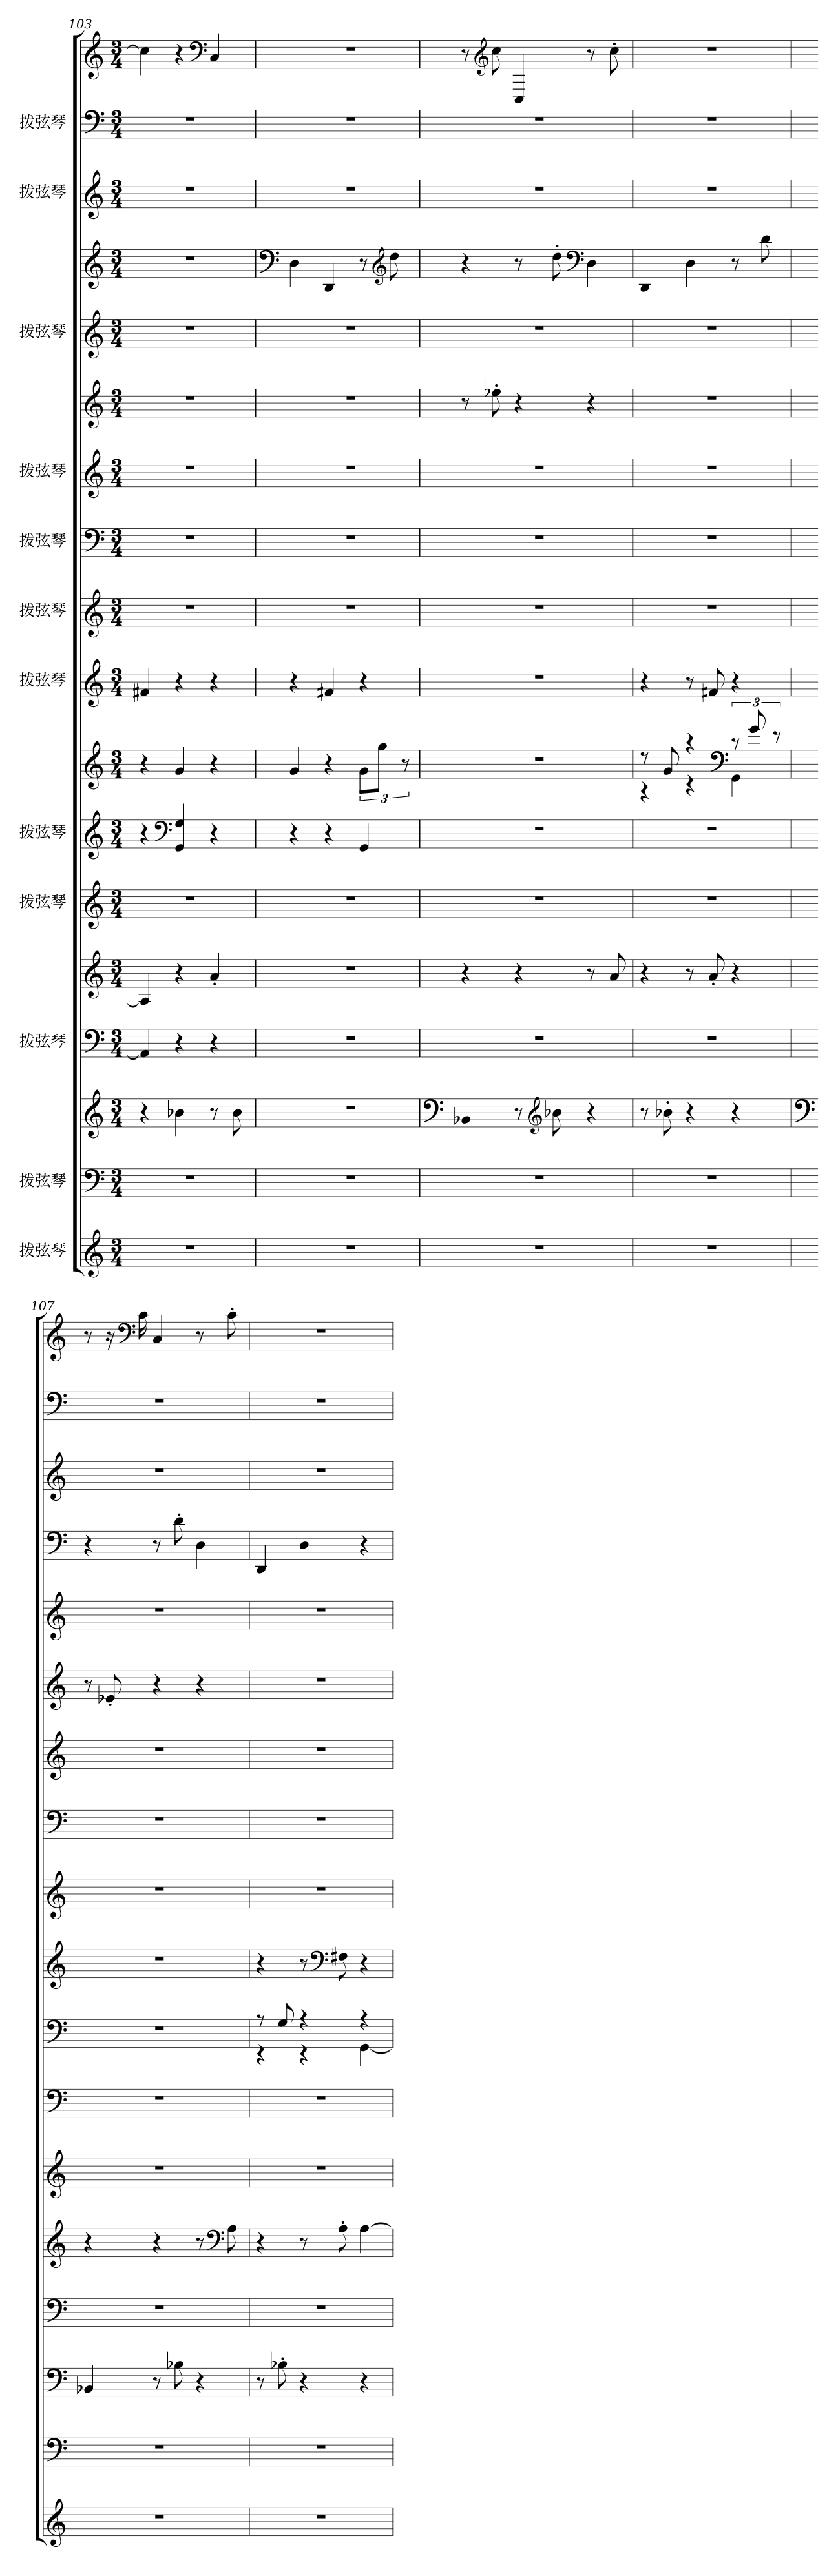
**kern	**kern	**kern	**kern	**kern	**kern	**kern	**kern	**kern	**kern	**kern	**kern	**kern	**kern	**kern	**kern	**kern	**kern
*part12	*part11	*part11	*part10	*part10	*part9	*part8	*part8	*part7	*part6	*part5	*part4	*part4	*part3	*part3	*part2	*part1	*part1
*staff18	*staff17	*staff16	*staff15	*staff14	*staff13	*staff12	*staff11	*staff10	*staff9	*staff8	*staff7	*staff6	*staff5	*staff4	*staff3	*staff2	*staff1
*I"拨弦琴	*I"拨弦琴	*	*I"拨弦琴	*	*I"拨弦琴	*I"拨弦琴	*	*I"拨弦琴	*I"拨弦琴	*I"拨弦琴	*I"拨弦琴	*	*I"拨弦琴	*	*I"拨弦琴	*I"拨弦琴	*
!!LO:PB:g=z
*clefG2	*clefF4	*clefG2	*clefF4	*clefG2	*clefG2	*clefG2	*clefG2	*clefG2	*clefG2	*clefF4	*clefG2	*clefG2	*clefG2	*clefG2	*clefG2	*clefF4	*clefG2
*k[]	*k[]	*k[]	*k[]	*k[]	*k[]	*k[]	*k[]	*k[]	*k[]	*k[]	*k[]	*k[]	*k[]	*k[]	*k[]	*k[]	*k[]
*M3/4	*M3/4	*M3/4	*M3/4	*M3/4	*M3/4	*M3/4	*M3/4	*M3/4	*M3/4	*M3/4	*M3/4	*M3/4	*M3/4	*M3/4	*M3/4	*M3/4	*M3/4
=103	=103	=103	=103	=103	=103	=103	=103	=103	=103	=103	=103	=103	=103	=103	=103	=103	=103
2.r	2.r	4r	4AA/]	4A/]	2.r	4r	4r	4f#X/	2.r	2.r	2.r	2.r	2.r	2.r	2.r	2.r	4cc\]
*	*	*	*	*	*	*clefF4	*	*	*	*	*	*	*	*	*	*	*
.	.	4b-X\	4r	4r	.	4GG/ 4G/	4g/	4r	.	.	.	.	.	.	.	.	4r
*	*	*	*	*	*	*	*	*	*	*	*	*	*	*	*	*	*clefF4
.	.	8r	4r	4a'/	.	4r	4r	4r	.	.	.	.	.	.	.	.	4C/
.	.	8b-\	.	.	.	.	.	.	.	.	.	.	.	.	.	.	.
=104	=104	=104	=104	=104	=104	=104	=104	=104	=104	=104	=104	=104	=104	=104	=104	=104	=104
*	*	*	*	*	*	*	*	*	*	*	*	*	*	*clefF4	*	*	*
2.r	2.r	2.r	2.r	2.r	2.r	4r	4g/	4r	2.r	2.r	2.r	2.r	2.r	4D\	2.r	2.r	2.r
.	.	.	.	.	.	4r	4r	4f#X/	.	.	.	.	.	4DD/	.	.	.
.	.	.	.	.	.	4GG/	12g\L	4r	.	.	.	.	.	8r	.	.	.
.	.	.	.	.	.	.	12gg\J	.	.	.	.	.	.	.	.	.	.
*	*	*	*	*	*	*	*	*	*	*	*	*	*	*clefG2	*	*	*
.	.	.	.	.	.	.	.	.	.	.	.	.	.	8dd\	.	.	.
.	.	.	.	.	.	.	12r	.	.	.	.	.	.	.	.	.	.
=105	=105	=105	=105	=105	=105	=105	=105	=105	=105	=105	=105	=105	=105	=105	=105	=105	=105
*	*	*clefF4	*	*	*	*	*	*	*	*	*	*	*	*	*	*	*
2.r	2.r	4BB-X/	2.r	4r	2.r	2.r	2.r	2.r	2.r	2.r	2.r	8r	2.r	4r	2.r	2.r	8r
*	*	*	*	*	*	*	*	*	*	*	*	*	*	*	*	*	*clefG2
.	.	.	.	.	.	.	.	.	.	.	.	8ee-X'\	.	.	.	.	8cc\
.	.	8r	.	4r	.	.	.	.	.	.	.	4r	.	8r	.	.	4C/
*	*	*clefG2	*	*	*	*	*	*	*	*	*	*	*	*	*	*	*
.	.	8b-X\	.	.	.	.	.	.	.	.	.	.	.	8dd'\	.	.	.
*	*	*	*	*	*	*	*	*	*	*	*	*	*	*clefF4	*	*	*
.	.	4r	.	8r	.	.	.	.	.	.	.	4r	.	4D\	.	.	8r
.	.	.	.	8a/	.	.	.	.	.	.	.	.	.	.	.	.	8cc'\
=106	=106	=106	=106	=106	=106	=106	=106	=106	=106	=106	=106	=106	=106	=106	=106	=106	=106
*	*	*	*	*	*	*	*^	*	*	*	*	*	*	*	*	*	*
2.r	2.r	8r	2.r	4r	2.r	2.r	8r	4r	4r	2.r	2.r	2.r	2.r	2.r	4DD/	2.r	2.r	2.r
.	.	8b-X'\	.	.	.	.	8g/	.	.	.	.	.	.	.	.	.	.	.
.	.	4r	.	8r	.	.	4r	4r	8r	.	.	.	.	.	4D\	.	.	.
.	.	.	.	8a'/	.	.	.	.	8f#X/	.	.	.	.	.	.	.	.	.
*	*	*	*	*	*	*	*clefF4	*	*	*	*	*	*	*	*	*	*	*
.	.	4r	.	4r	.	.	12r	4GG\	4r	.	.	.	.	.	8r	.	.	.
.	.	.	.	.	.	.	12g/	.	.	.	.	.	.	.	.	.	.	.
.	.	.	.	.	.	.	.	.	.	.	.	.	.	.	8d\	.	.	.
.	.	.	.	.	.	.	12r	.	.	.	.	.	.	.	.	.	.	.
*	*	*	*	*	*	*	*v	*v	*	*	*	*	*	*	*	*	*	*
!!LO:PB:g=z
=107	=107	=107	=107	=107	=107	=107	=107	=107	=107	=107	=107	=107	=107	=107	=107	=107	=107
*	*	*clefF4	*	*	*	*	*	*	*	*	*	*	*	*	*	*	*
2.r	2.r	4BB-X/	2.r	4r	2.r	2.r	2.r	2.r	2.r	2.r	2.r	8r	2.r	4r	2.r	2.r	8r
.	.	.	.	.	.	.	.	.	.	.	.	8e-X'/	.	.	.	.	16r
*	*	*	*	*	*	*	*	*	*	*	*	*	*	*	*	*	*clefF4
.	.	.	.	.	.	.	.	.	.	.	.	.	.	.	.	.	16c\
.	.	8r	.	4r	.	.	.	.	.	.	.	4r	.	8r	.	.	4C/
.	.	8B-X\	.	.	.	.	.	.	.	.	.	.	.	8d'\	.	.	.
.	.	4r	.	8r	.	.	.	.	.	.	.	4r	.	4D\	.	.	8r
*	*	*	*	*clefF4	*	*	*	*	*	*	*	*	*	*	*	*	*
.	.	.	.	8A\	.	.	.	.	.	.	.	.	.	.	.	.	8c'\
=108	=108	=108	=108	=108	=108	=108	=108	=108	=108	=108	=108	=108	=108	=108	=108	=108	=108
*	*	*	*	*	*	*	*^	*	*	*	*	*	*	*	*	*	*
2.r	2.r	8r	2.r	4r	2.r	2.r	8r	4r	4r	2.r	2.r	2.r	2.r	2.r	4DD/	2.r	2.r	2.r
.	.	8B-X'\	.	.	.	.	8G/	.	.	.	.	.	.	.	.	.	.	.
.	.	4r	.	8r	.	.	4r	4r	8r	.	.	.	.	.	4D\	.	.	.
*	*	*	*	*	*	*	*	*	*clefF4	*	*	*	*	*	*	*	*	*
.	.	.	.	8A'\	.	.	.	.	8F#X\	.	.	.	.	.	.	.	.	.
.	.	4r	.	[4A\	.	.	4r	[4GG\	4r	.	.	.	.	.	4r	.	.	.
*	*	*	*	*	*	*	*v	*v	*	*	*	*	*	*	*	*	*	*
=	=	=	=	=	=	=	=	=	=	=	=	=	=	=	=	=	=
*-	*-	*-	*-	*-	*-	*-	*-	*-	*-	*-	*-	*-	*-	*-	*-	*-	*-
